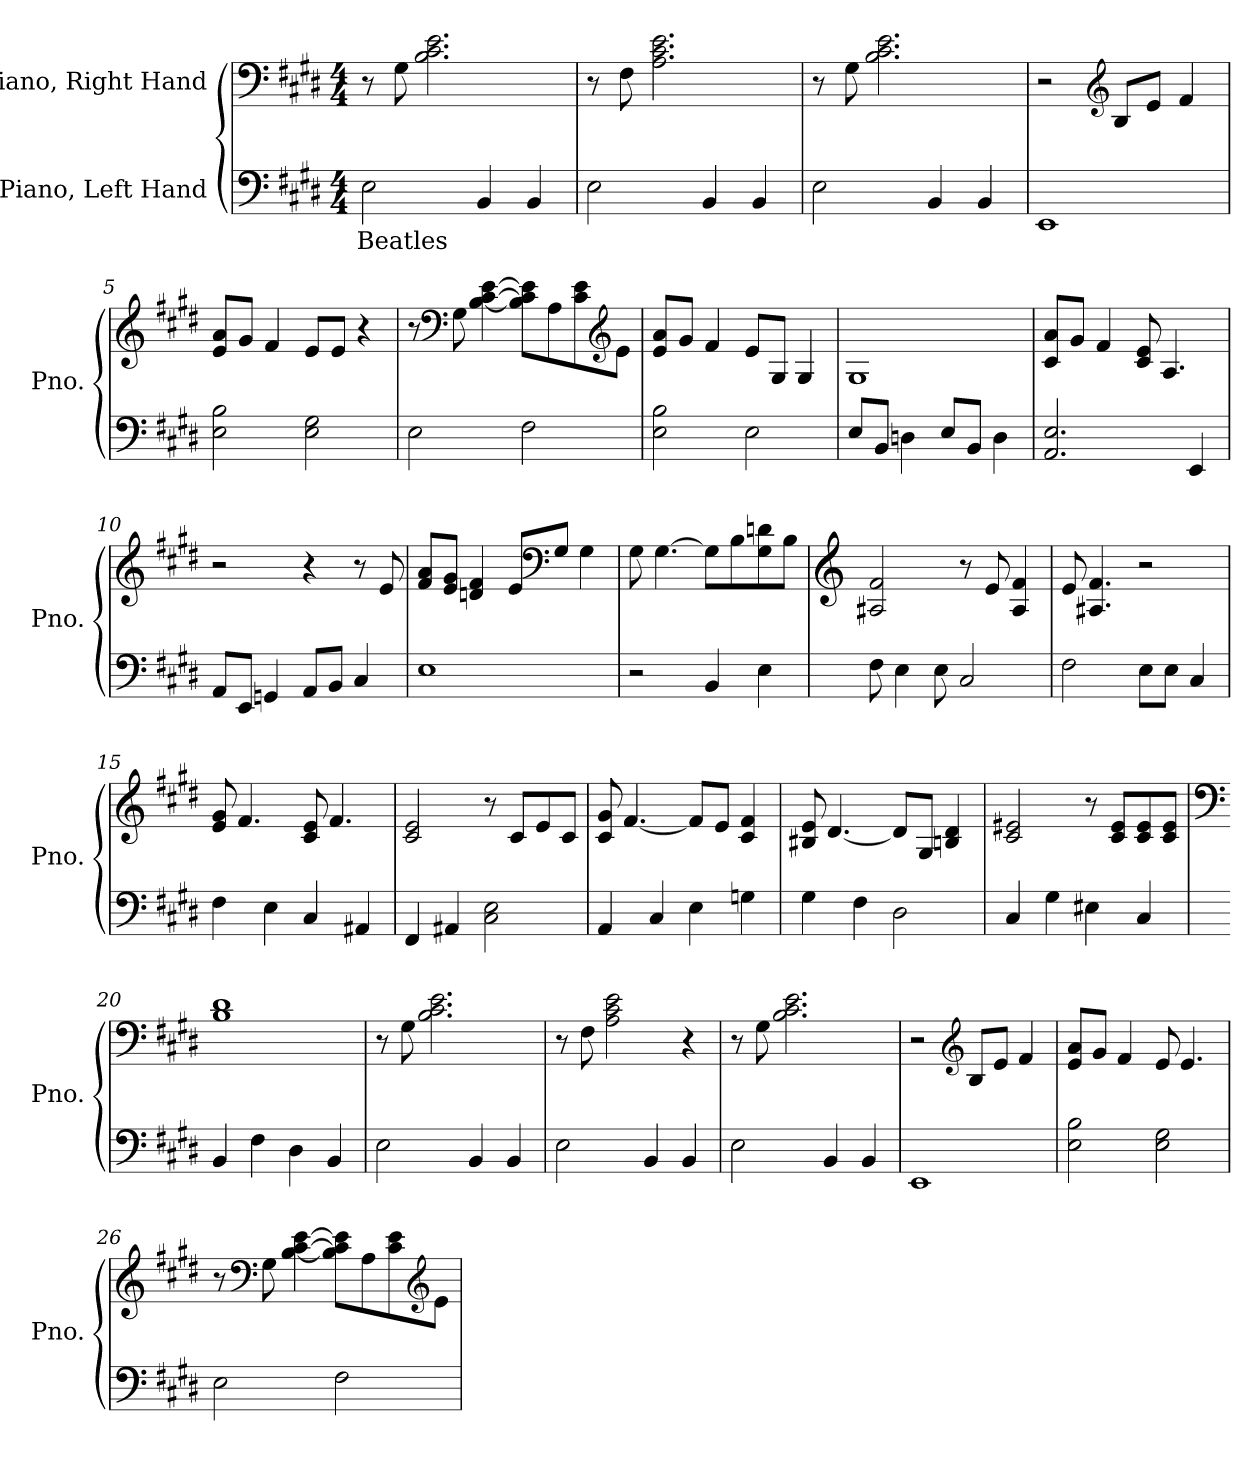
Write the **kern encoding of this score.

**kern	**text	**kern
*part2	*part2	*part1
*staff2	*staff2	*staff1
*I"Piano, Left Hand	*	*I"Piano, Right Hand
*I'Pno.	*	*I'Pno.
*clefF4	*	*clefF4
*k[f#c#g#d#]	*	*k[f#c#g#d#]
*M4/4	*	*M4/4
*MM90	*	*MM90
=1	=1	=1
!	!LO:LY:b	!
2E\	Beatles	8r
.	.	8G#\
.	.	2.B\ 2.c#\ 2.e\
4BB/	.	.
4BB/	.	.
=2	=2	=2
2E\	.	8r
.	.	8F#\
.	.	2.A\ 2.c#\ 2.e\
4BB/	.	.
4BB/	.	.
=3	=3	=3
2E\	.	8r
.	.	8G#\
.	.	2.B\ 2.c#\ 2.e\
4BB/	.	.
4BB/	.	.
=4	=4	=4
1EE	.	2r
*	*	*clefG2
.	.	8B/L
.	.	8e/J
.	.	4f#/
=5	=5	=5
2E\ 2B\	.	8e/ 8a/L
.	.	8g#/J
.	.	4f#/
2E\ 2G#\	.	8e/L
.	.	8e/J
.	.	4r
!!LO:LB:g=z
=6	=6	=6
2E\	.	8r
*	*	*clefF4
.	.	8G#\
.	.	[4B\ [4c#\ [4e\
2F#\	.	8B\] 8c#\] 8e\]L
.	.	8A\
.	.	8c#\ 8e\
*	*	*clefG2
.	.	8e\J
=7	=7	=7
2E\ 2B\	.	8e/ 8a/L
.	.	8g#/J
.	.	4f#/
2E\	.	8e/L
.	.	8G#/J
.	.	4G#/
=8	=8	=8
8E/L	.	1G#
8BB/J	.	.
4Dn\	.	.
8E/L	.	.
8BB/J	.	.
4D\	.	.
=9	=9	=9
2.AA/ 2.E/	.	8c#/ 8a/L
.	.	8g#/J
.	.	4f#/
.	.	8c#/ 8e/
.	.	4.A/
4EE/	.	.
!!LO:LB:g=z
=10	=10	=10
8AA/L	.	2r
8EE/J	.	.
4GGn/	.	.
8AA/L	.	4r
8BB/J	.	.
4C#/	.	8r
.	.	8e/
=11	=11	=11
1E	.	8f#/ 8a/L
.	.	8e/ 8g#/J
.	.	4dn/ 4f#/
.	.	8e/L
*	*	*clefF4
.	.	8G#/J
.	.	4G#\
=12	=12	=12
2r	.	8G#\
.	.	[4.G#\
4BB/	.	8G#\L]
.	.	8B\
4E\	.	8G#\ 8dn\
.	.	8B\J
=13	=13	=13
*	*	*clefG2
8F#\	.	2A#X/ 2f#/
4E\	.	.
8E\	.	.
2C#/	.	8r
.	.	8e/
.	.	4A#/ 4f#/
!!LO:LB:g=z
=14	=14	=14
2F#\	.	8e/
.	.	4.A#X/ 4.f#/
8E\L	.	2r
8E\J	.	.
4C#/	.	.
=15	=15	=15
4F#\	.	8e/ 8g#/
.	.	4.f#/
4E\	.	.
4C#/	.	8c#/ 8e/
.	.	4.f#/
4AA#X/	.	.
=16	=16	=16
4FF#/	.	2c#/ 2e/
4AA#X/	.	.
2C#\ 2E\	.	8r
.	.	8c#/L
.	.	8e/
.	.	8c#/J
=17	=17	=17
4AA/	.	8c#/ 8g#/
.	.	[4.f#/
4C#/	.	.
4E\	.	8f#/L]
.	.	8e/J
4Gn\	.	4c#/ 4f#/
=18	=18	=18
4G#\	.	8B#X/ 8e/
.	.	[4.d#/
4F#\	.	.
2D#\	.	8d#/L]
.	.	8G#/J
.	.	4Bn/ 4d#/
!!LO:LB:g=z
=19	=19	=19
4C#/	.	2c#/ 2e#X/
4G#\	.	.
4E#X\	.	8r
.	.	8c#/ 8e#/L
4C#/	.	8c#/ 8e#/
.	.	8c#/ 8e#/J
=20	=20	=20
*	*	*clefF4
4BB/	.	1B 1d#
4F#\	.	.
4D#\	.	.
4BB/	.	.
=21	=21	=21
2E\	.	8r
.	.	8G#\
.	.	2.B\ 2.c#\ 2.e\
4BB/	.	.
4BB/	.	.
=22	=22	=22
2E\	.	8r
.	.	8F#\
.	.	2A\ 2c#\ 2e\
4BB/	.	.
4BB/	.	4r
=23	=23	=23
2E\	.	8r
.	.	8G#\
.	.	2.B\ 2.c#\ 2.e\
4BB/	.	.
4BB/	.	.
=24	=24	=24
1EE	.	2r
*	*	*clefG2
.	.	8B/L
.	.	8e/J
.	.	4f#/
!!LO:LB:g=z
=25	=25	=25
2E\ 2B\	.	8e/ 8a/L
.	.	8g#/J
.	.	4f#/
2E\ 2G#\	.	8e/
.	.	4.e/
=26	=26	=26
2E\	.	8r
*	*	*clefF4
.	.	8G#\
.	.	[4B\ [4c#\ [4e\
2F#\	.	8B\] 8c#\] 8e\]L
.	.	8A\
.	.	8c#\ 8e\
*	*	*clefG2
.	.	8e\J
=	=	=
*-	*-	*-
